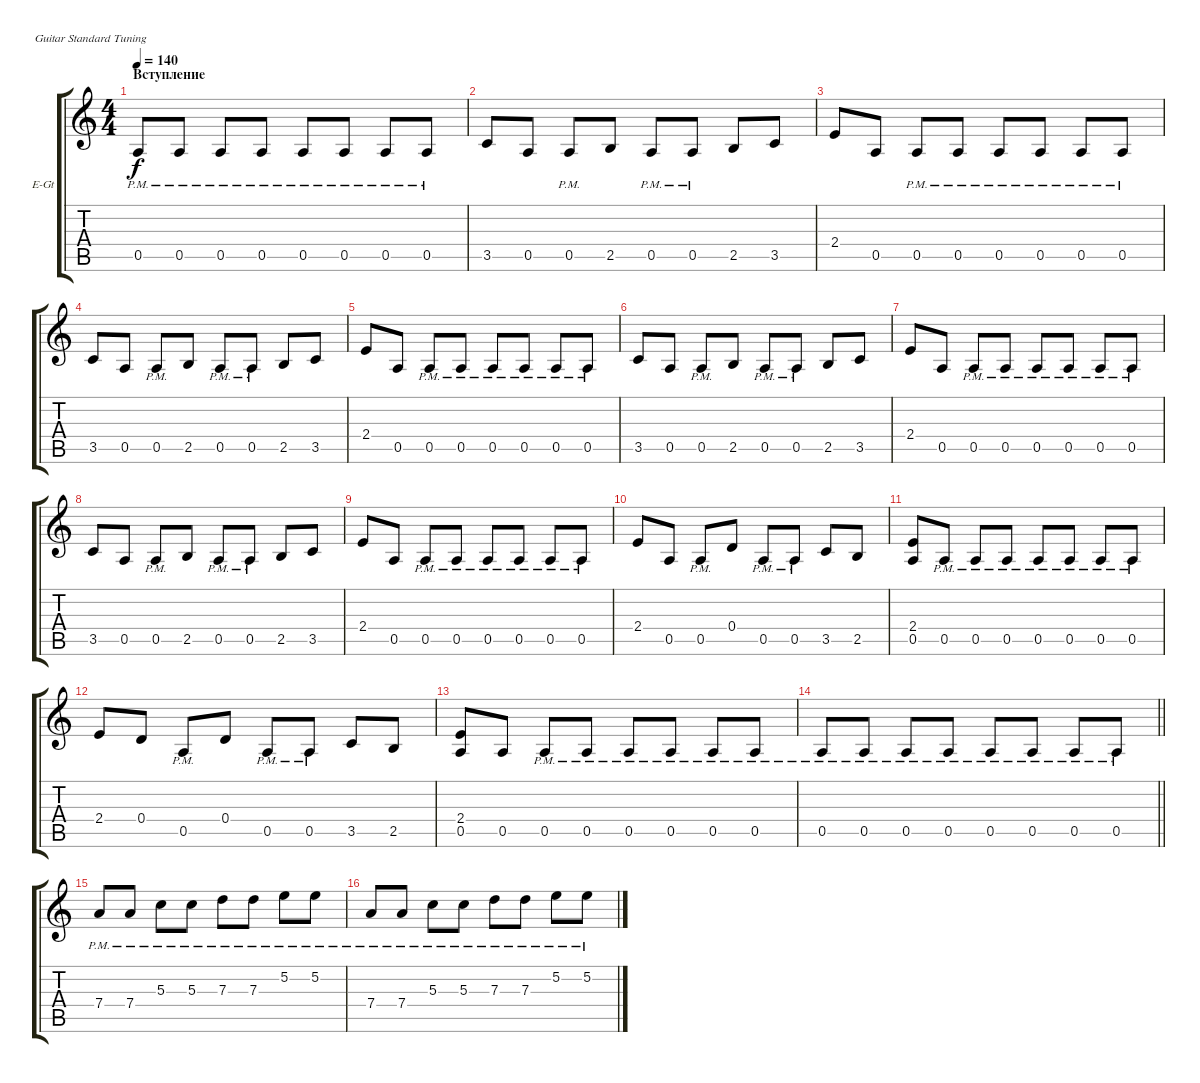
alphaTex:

\bracketExtendMode groupsimilarinstruments
\firstSystemTrackNameOrientation horizontal
\otherSystemsTrackNameOrientation horizontal
\track ("Drive Guitar" "E-Gt") {instrument overdrivenguitar}
\staff {score tabs}
\tuning (E4 B3 G3 D3 A2 E2)
\ts (4 4)
\beaming (8 2 2 2 2)
\section ("" "Вступление")
\tempo 140
\clef g2
\ks c
0.5{pm}.8{dy f instrument overdrivenguitar} 0.5{pm}.8 0.5{pm}.8 0.5{pm}.8 0.5{pm}.8 0.5{pm}.8 0.5{pm}.8 0.5{pm}.8 |
3.5.8 0.5.8 0.5{pm}.8 2.5.8 0.5{pm}.8 0.5{pm}.8 2.5.8 3.5.8 |
2.4.8 0.5.8 0.5{pm}.8 0.5{pm}.8 0.5{pm}.8 0.5{pm}.8 0.5{pm}.8 0.5{pm}.8 |
3.5.8 0.5.8 0.5{pm}.8 2.5.8 0.5{pm}.8 0.5{pm}.8 2.5.8 3.5.8 |
2.4.8 0.5.8 0.5{pm}.8 0.5{pm}.8 0.5{pm}.8 0.5{pm}.8 0.5{pm}.8 0.5{pm}.8 |
3.5.8 0.5.8 0.5{pm}.8 2.5.8 0.5{pm}.8 0.5{pm}.8 2.5.8 3.5.8 |
2.4.8 0.5.8 0.5{pm}.8 0.5{pm}.8 0.5{pm}.8 0.5{pm}.8 0.5{pm}.8 0.5{pm}.8 |
3.5.8 0.5.8 0.5{pm}.8 2.5.8 0.5{pm}.8 0.5{pm}.8 2.5.8 3.5.8 |
2.4.8 0.5.8 0.5{pm}.8 0.5{pm}.8 0.5{pm}.8 0.5{pm}.8 0.5{pm}.8 0.5{pm}.8 |
2.4.8 0.5.8 0.5{pm}.8 0.4.8 0.5{pm}.8 0.5{pm}.8 3.5.8 2.5.8 |
(2.4 0.5).8 0.5{pm}.8 0.5{pm}.8 0.5{pm}.8 0.5{pm}.8 0.5{pm}.8 0.5{pm}.8 0.5{pm}.8 |
2.4.8 0.4.8 0.5{pm}.8 0.4.8 0.5{pm}.8 0.5{pm}.8 3.5.8 2.5.8 |
(2.4 0.5).8 0.5.8 0.5{pm}.8 0.5{pm}.8 0.5{pm}.8 0.5{pm}.8 0.5{pm}.8 0.5{pm}.8 |
\barLineRight lightlight
0.5{pm}.8 0.5{pm}.8 0.5{pm}.8 0.5{pm}.8 0.5{pm}.8 0.5{pm}.8 0.5{pm}.8 0.5{pm}.8 |
7.4{pm}.8 7.4{pm}.8 5.3{pm}.8 5.3{pm}.8 7.3{pm}.8 7.3{pm}.8 5.2{pm}.8 5.2{pm}.8 |
7.4{pm}.8 7.4{pm}.8 5.3{pm}.8 5.3{pm}.8 7.3{pm}.8 7.3{pm}.8 5.2{pm}.8 5.2{pm}.8
